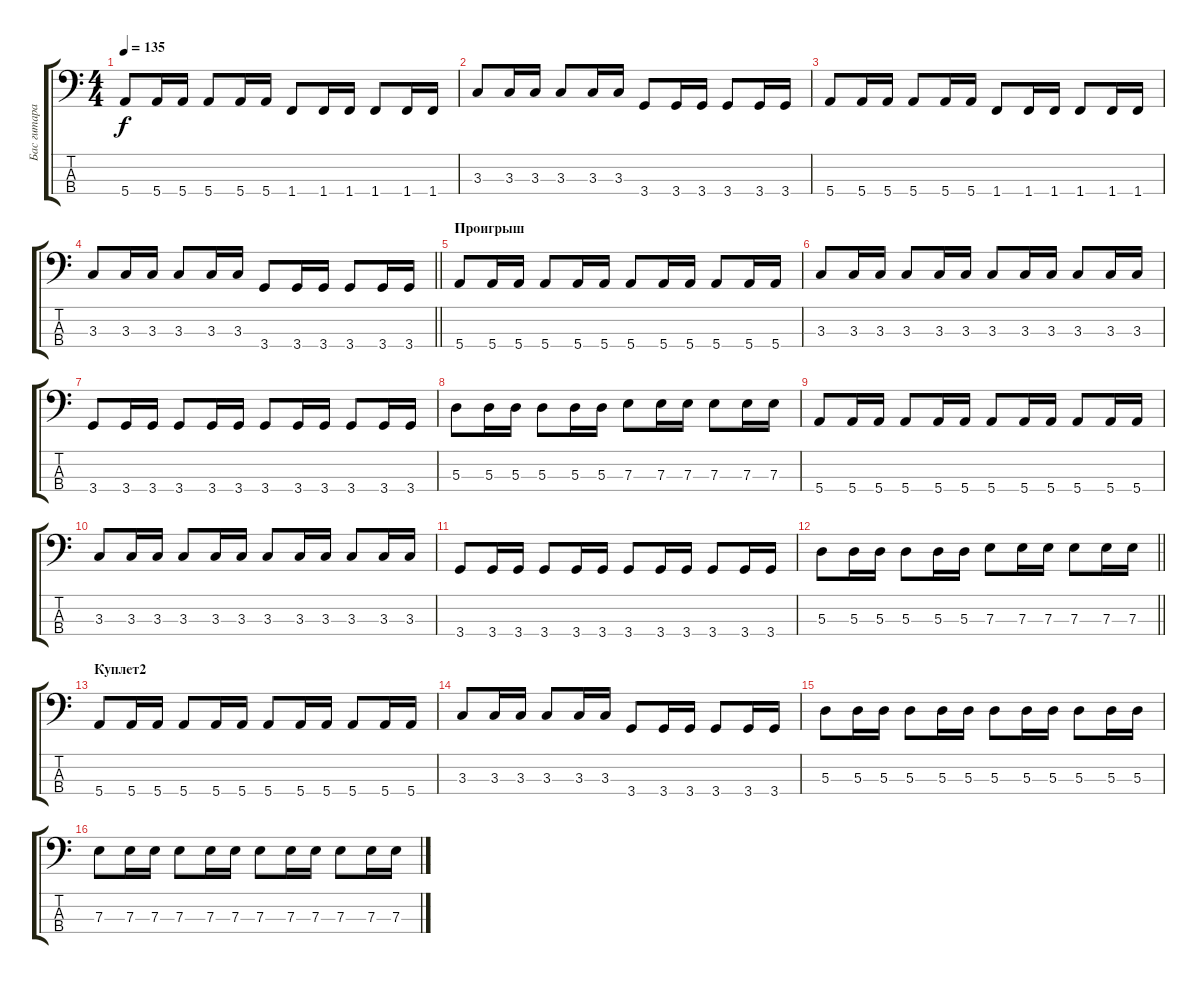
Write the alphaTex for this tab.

\track ("Бас гитара" "Бас гитара") {instrument electricbassfinger}
\staff {score tabs}
\tuning (G2 D2 A1 E1) {hide}
\ts (4 4)
\tempo 135
\clef f4
\ks c
5.4.8{dy f} 5.4.16 5.4.16 5.4.8 5.4.16 5.4.16 1.4.8 1.4.16 1.4.16 1.4.8 1.4.16 1.4.16 |
3.3.8 3.3.16 3.3.16 3.3.8 3.3.16 3.3.16 3.4.8 3.4.16 3.4.16 3.4.8 3.4.16 3.4.16 |
5.4.8 5.4.16 5.4.16 5.4.8 5.4.16 5.4.16 1.4.8 1.4.16 1.4.16 1.4.8 1.4.16 1.4.16 |
\barLineRight lightlight
3.3.8 3.3.16 3.3.16 3.3.8 3.3.16 3.3.16 3.4.8 3.4.16 3.4.16 3.4.8 3.4.16 3.4.16 |
\section ("" "Проигрыш")
5.4.8 5.4.16 5.4.16 5.4.8 5.4.16 5.4.16 5.4.8 5.4.16 5.4.16 5.4.8 5.4.16 5.4.16 |
3.3.8 3.3.16 3.3.16 3.3.8 3.3.16 3.3.16 3.3.8 3.3.16 3.3.16 3.3.8 3.3.16 3.3.16 |
3.4.8 3.4.16 3.4.16 3.4.8 3.4.16 3.4.16 3.4.8 3.4.16 3.4.16 3.4.8 3.4.16 3.4.16 |
5.3.8 5.3.16 5.3.16 5.3.8 5.3.16 5.3.16 7.3.8 7.3.16 7.3.16 7.3.8 7.3.16 7.3.16 |
5.4.8 5.4.16 5.4.16 5.4.8 5.4.16 5.4.16 5.4.8 5.4.16 5.4.16 5.4.8 5.4.16 5.4.16 |
3.3.8 3.3.16 3.3.16 3.3.8 3.3.16 3.3.16 3.3.8 3.3.16 3.3.16 3.3.8 3.3.16 3.3.16 |
3.4.8 3.4.16 3.4.16 3.4.8 3.4.16 3.4.16 3.4.8 3.4.16 3.4.16 3.4.8 3.4.16 3.4.16 |
\barLineRight lightlight
5.3.8 5.3.16 5.3.16 5.3.8 5.3.16 5.3.16 7.3.8 7.3.16 7.3.16 7.3.8 7.3.16 7.3.16 |
\section ("" "Куплет2")
5.4.8 5.4.16 5.4.16 5.4.8 5.4.16 5.4.16 5.4.8 5.4.16 5.4.16 5.4.8 5.4.16 5.4.16 |
3.3.8 3.3.16 3.3.16 3.3.8 3.3.16 3.3.16 3.4.8 3.4.16 3.4.16 3.4.8 3.4.16 3.4.16 |
5.3.8 5.3.16 5.3.16 5.3.8 5.3.16 5.3.16 5.3.8 5.3.16 5.3.16 5.3.8 5.3.16 5.3.16 |
7.3.8 7.3.16 7.3.16 7.3.8 7.3.16 7.3.16 7.3.8 7.3.16 7.3.16 7.3.8 7.3.16 7.3.16
